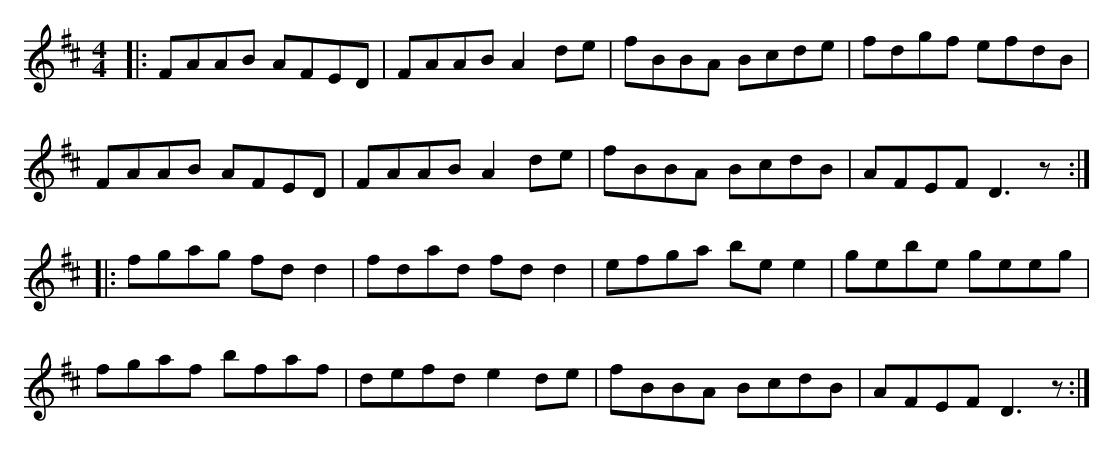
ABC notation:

X:1
M:4/4
K:D
|:FAAB AFED|FAAB A2 de|fBBA Bcde|fdgf efdB|
FAAB AFED|FAAB A2 de|fBBA BcdB|AFEF D3z:|
|:fgag fd d2|fdad fd d2|efga be e2|gebe geeg|
fgaf bfaf|defd e2 de|fBBA BcdB|AFEF D3z:|
